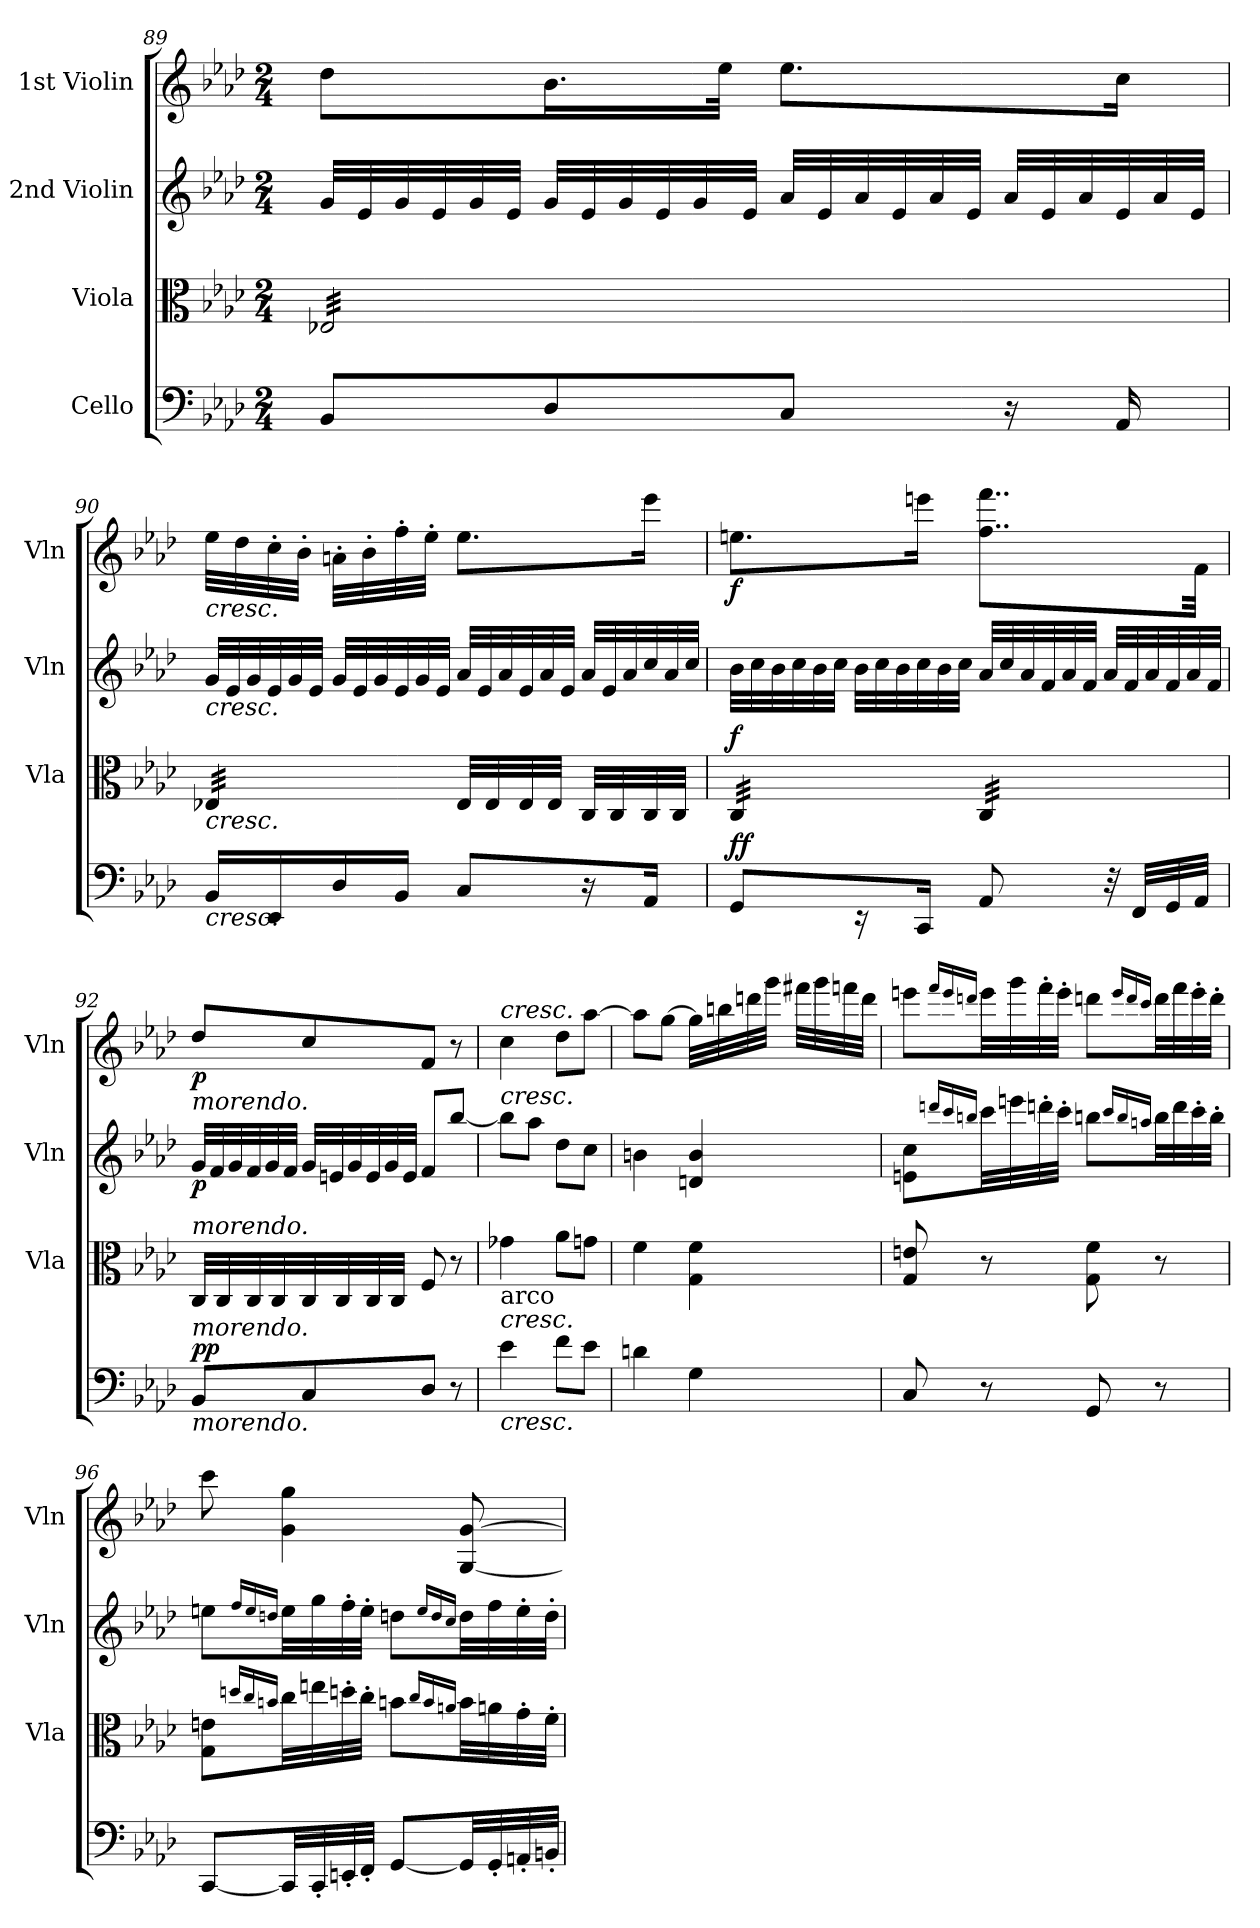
**kern	**dynam	**kern	**dynam	**kern	**dynam	**kern	**dynam
*part4	*part4	*part3	*part3	*part2	*part2	*part1	*part1
*staff4	*staff4	*staff3	*staff3	*staff2	*staff2	*staff1	*staff1
*I"Cello	*	*I"Viola	*	*I"2nd Violin	*	*I"1st Violin	*
*	*	*I'Vla	*	*I'Vln	*	*I'Vln	*
!!LO:LB:g=z
*clefF4	*	*clefC3	*	*clefG2	*	*clefG2	*
*k[b-e-a-d-]	*	*k[b-e-a-d-]	*	*k[b-e-a-d-]	*	*k[b-e-a-d-]	*
*f:	*	*f:	*	*f:	*	*f:	*
*M2/4	*	*M2/4	*	*M2/4	*	*M2/4	*
*	*	*	*	*Xtuplet	*	*	*
=89	=89	=89	=89	=89	=89	=89	=89
*	*	*tremolo	*	*	*	*	*
8BB-/L	.	32E-X/LLL	.	48g/LLL	.	8dd-\L	.
.	.	.	.	48e-/	.	.	.
.	.	32E-X/	.	.	.	.	.
.	.	.	.	48g/	.	.	.
.	.	32E-X/	.	48e-/	.	.	.
.	.	.	.	48g/	.	.	.
.	.	32E-X/	.	.	.	.	.
.	.	.	.	48e-/JJJ	.	.	.
8D-/	.	32E-X/	.	48g/LLL	.	16.b-\L	.
.	.	.	.	48e-/	.	.	.
.	.	32E-X/	.	.	.	.	.
.	.	.	.	48g/	.	.	.
.	.	32E-X/	.	48e-/	.	.	.
.	.	.	.	48g/	.	.	.
.	.	32E-X/	.	.	.	32ee-\JJk	.
.	.	.	.	48e-/JJJ	.	.	.
8C/J	.	32E-X/	.	48a-/LLL	.	8.ee-\L	.
.	.	.	.	48e-/	.	.	.
.	.	32E-X/	.	.	.	.	.
.	.	.	.	48a-/	.	.	.
.	.	32E-X/	.	48e-/	.	.	.
.	.	.	.	48a-/	.	.	.
.	.	32E-X/	.	.	.	.	.
.	.	.	.	48e-/JJJ	.	.	.
16r	.	32E-X/	.	48a-/LLL	.	.	.
.	.	.	.	48e-/	.	.	.
.	.	32E-X/	.	.	.	.	.
.	.	.	.	48a-/	.	.	.
16AA-/	.	32E-X/	.	48e-/	.	16cc\Jk	.
.	.	.	.	48a-/	.	.	.
.	.	32E-X/JJJ	.	.	.	.	.
.	.	.	.	48e-/JJJ	.	.	.
!!LO:LB:g=z
=90	=90	=90	=90	=90	=90	=90	=90
!	!	!	!	!	!	!LO:TX:b:i:t=cresc.	!
!	!	!	!	!LO:TX:b:i:t=cresc.	!	!	!
!	!	!LO:TX:b:i:t=cresc.	!	!	!	!	!
!LO:TX:b:i:t=cresc.	!	!	!	!	!	!	!
16BB-/LL	.	32E-X/LLL	.	48g/LLL	.	32ee-\LLL	.
.	.	.	.	48e-/	.	.	.
.	.	32E-X/	.	.	.	32dd-\	.
.	.	.	.	48g/	.	.	.
16EE-/	.	32E-X/	.	48e-/	.	32cc'\	.
.	.	.	.	48g/	.	.	.
.	.	32E-X/	.	.	.	32b-'\JJJ	.
.	.	.	.	48e-/JJJ	.	.	.
16D-/	.	32E-X/	.	48g/LLL	.	32an'\LLL	.
.	.	.	.	48e-/	.	.	.
.	.	32E-X/	.	.	.	32b-'\	.
.	.	.	.	48g/	.	.	.
16BB-/JJ	.	32E-X/	.	48e-/	.	32ff'\	.
.	.	.	.	48g/	.	.	.
.	.	32E-X/JJJ	.	.	.	32ee-'\JJJ	.
*	*	*Xtremolo	*	*	*	*	*
.	.	.	.	48e-/JJJ	.	.	.
8C/L	.	32E-/LLL	.	48a-/LLL	.	8.ee-\L	.
.	.	.	.	48e-/	.	.	.
.	.	32E-/	.	.	.	.	.
.	.	.	.	48a-/	.	.	.
.	.	32E-/	.	48e-/	.	.	.
.	.	.	.	48a-/	.	.	.
.	.	32E-/JJJ	.	.	.	.	.
.	.	.	.	48e-/JJJ	.	.	.
16r	.	32C/LLL	.	48a-/LLL	.	.	.
.	.	.	.	48e-/	.	.	.
.	.	32C/	.	.	.	.	.
.	.	.	.	48a-/	.	.	.
16AA-/Jk	.	32C/	.	48cc/	.	16eee-\Jk	.
.	.	.	.	48a-/	.	.	.
.	.	32C/JJJ	.	.	.	.	.
.	.	.	.	48cc/JJJ	.	.	.
!!LO:PB:g=z
=91	=91	=91	=91	=91	=91	=91	=91
!	!LO:DY:a	!	!	!	!	!	!
!	!LO:DY:n=1:b	!	!LO:DY:a	!	!	!	!LO:DY:b
*	*	*tremolo	*	*	*	*	*
8GG/L	f f	32C/LLL	f	48b-\LLL	.	8.een\L	f
.	.	.	.	48cc\	.	.	.
.	.	32C/	.	.	.	.	.
.	.	.	.	48b-\	.	.	.
.	.	32C/	.	48cc\	.	.	.
.	.	.	.	48b-\	.	.	.
.	.	32C/	.	.	.	.	.
.	.	.	.	48cc\JJJ	.	.	.
16r	.	32C/	.	48b-\LLL	.	.	.
.	.	.	.	48cc\	.	.	.
.	.	32C/	.	.	.	.	.
.	.	.	.	48b-\	.	.	.
16CC/Jk	.	32C/	.	48cc\	.	16eeen\Jk	.
.	.	.	.	48b-\	.	.	.
.	.	32C/JJJ	.	.	.	.	.
.	.	.	.	48cc\JJJ	.	.	.
8AA-/	.	32C/LLL	.	48a-/LLL	.	8..ff\ 8..fff\L	.
.	.	.	.	48cc/	.	.	.
.	.	32C/	.	.	.	.	.
.	.	.	.	48a-/	.	.	.
.	.	32C/	.	48f/	.	.	.
.	.	.	.	48a-/	.	.	.
.	.	32C/	.	.	.	.	.
.	.	.	.	48f/JJJ	.	.	.
32r	.	32C/	.	48a-/LLL	.	.	.
.	.	.	.	48f/	.	.	.
32FF/LLL	.	32C/	.	.	.	.	.
.	.	.	.	48a-/	.	.	.
32GG/	.	32C/	.	48f/	.	.	.
.	.	.	.	48a-/	.	.	.
32AA-/JJJ	.	32C/JJJ	.	.	.	32f\Jkk	.
*	*	*Xtremolo	*	*	*	*	*
.	.	.	.	48f/JJJ	.	.	.
=92	=92	=92	=92	=92	=92	=92	=92
!	!	!	!	!	!	!LO:TX:b:i:t=morendo.	!
!	!	!LO:TX:a:i:t=morendo.	!	!	!	!	!
!LO:TX:a:i:t=morendo.	!	!	!	!	!	!	!
!LO:TX:b:i:t=morendo.	!	!	!	!	!	!	!
!	!LO:DY:b	!	!	!	!	!	!
!	!LO:DY:n=1:a	!	!	!	!LO:DY:b	!	!LO:DY:b
8BB-/L	p p	32C/LLL	.	48g/LLL	p	8dd-/L	p
.	.	.	.	48f/	.	.	.
.	.	32C/	.	.	.	.	.
.	.	.	.	48g/	.	.	.
.	.	32C/	.	48f/	.	.	.
.	.	.	.	48g/	.	.	.
.	.	32C/	.	.	.	.	.
.	.	.	.	48f/JJJ	.	.	.
8C/	.	32C/	.	48g/LLL	.	8cc/	.
.	.	.	.	48en/	.	.	.
.	.	32C/	.	.	.	.	.
.	.	.	.	48g/	.	.	.
.	.	32C/	.	48e/	.	.	.
.	.	.	.	48g/	.	.	.
.	.	32C/JJJ	.	.	.	.	.
.	.	.	.	48e/JJJ	.	.	.
8D-/J	.	8F/	.	8f/L	.	8f/J	.
8r	.	8r	.	[8bb-/J	.	8r	.
!!LO:LB:g=z
=93	=93	=93	=93	=93	=93	=93	=93
!	!	!	!	!	!	!LO:TX:a:i:t=cresc.	!
!	!	!	!	!LO:TX:a:i:t=cresc.	!	!	!
!	!	!LO:TX:b:t=arco	!	!	!	!	!
!	!	!LO:TX:b:i:t=cresc.	!	!	!	!	!
!LO:TX:b:i:t=cresc.	!	!	!	!	!	!	!
4e-\	.	4g-X\	.	8bb-\L]	.	4cc\	.
.	.	.	.	8aa-\J	.	.	.
8f\L	.	8a-\L	.	8dd-\L	.	8dd-\L	.
8e-\J	.	8gn\J	.	8cc\J	.	[8aa-\J	.
!!LO:LB:g=z
=94	=94	=94	=94	=94	=94	=94	=94
4dn\	.	4f\	.	4bn\	.	8aa-\L]	.
.	.	.	.	.	.	[8gg\J	.
4G\	.	4G\ 4f\	.	4dn/ 4b/	.	32gg\LLL]	.
.	.	.	.	.	.	32bbn\	.
.	.	.	.	.	.	32dddn\	.
.	.	.	.	.	.	32ggg\JJJ	.
.	.	.	.	.	.	32fff#X\LLL	.
.	.	.	.	.	.	32ggg\	.
.	.	.	.	.	.	32fffn\	.
.	.	.	.	.	.	32ddd\JJJ	.
=95	=95	=95	=95	=95	=95	=95	=95
8C/	.	8G/ 8en/	.	8en\ 8cc\L	.	8eeen\L	.
.	.	.	.	16qdddn/LL	.	16qfff/LL	.
.	.	.	.	16qccc/	.	16qeee/	.
.	.	.	.	16qbbn/JJ	.	16qdddn/JJ	.
8r	.	8r	.	32ccc\LL	.	32eee\LL	.
.	.	.	.	32eeen\	.	32ggg\	.
.	.	.	.	32ddd'\	.	32fff'\	.
.	.	.	.	32ccc'\JJJ	.	32eee'\JJJ	.
8GG/	.	8G\ 8f\	.	8bb\L	.	8ddd\L	.
.	.	.	.	16qccc/LL	.	16qeee/LL	.
.	.	.	.	16qbb/	.	16qddd/	.
.	.	.	.	16qaan/JJ	.	16qccc/JJ	.
8r	.	8r	.	32bb\LL	.	32ddd\LL	.
.	.	.	.	32ddd\	.	32fff\	.
.	.	.	.	32ccc'\	.	32eee'\	.
.	.	.	.	32bb'\JJJ	.	32ddd'\JJJ	.
!!LO:PB:g=z
=96	=96	=96	=96	=96	=96	=96	=96
[8CC/L	.	8G\ 8en\L	.	8een\L	.	8ccc\	.
.	.	16qddn/LL	.	16qff/LL	.	.	.
.	.	16qcc/	.	16qee/	.	.	.
.	.	16qbn/JJ	.	16qddn/JJ	.	.	.
32CC/LL]	.	32cc\LL	.	32ee\LL	.	4g\ 4gg\	.
32CC'/	.	32een\	.	32gg\	.	.	.
32EEn'/	.	32dd'\	.	32ff'\	.	.	.
32FF'/JJJ	.	32cc'\JJJ	.	32ee'\JJJ	.	.	.
[8GG/L	.	8b\L	.	8dd\L	.	.	.
.	.	16qcc/LL	.	16qee/LL	.	.	.
.	.	16qb/	.	16qdd/	.	.	.
.	.	16qan/JJ	.	16qcc/JJ	.	.	.
32GG/LL]	.	32b\LL	.	32dd\LL	.	[8G/ [8g/	.
32GG'/	.	32a\	.	32ff\	.	.	.
32AAn'/	.	32g'\	.	32ee'\	.	.	.
32BBn'/JJJ	.	32f'\JJJ	.	32dd'\JJJ	.	.	.
=	=	=	=	=	=	=	=
*-	*-	*-	*-	*-	*-	*-	*-
